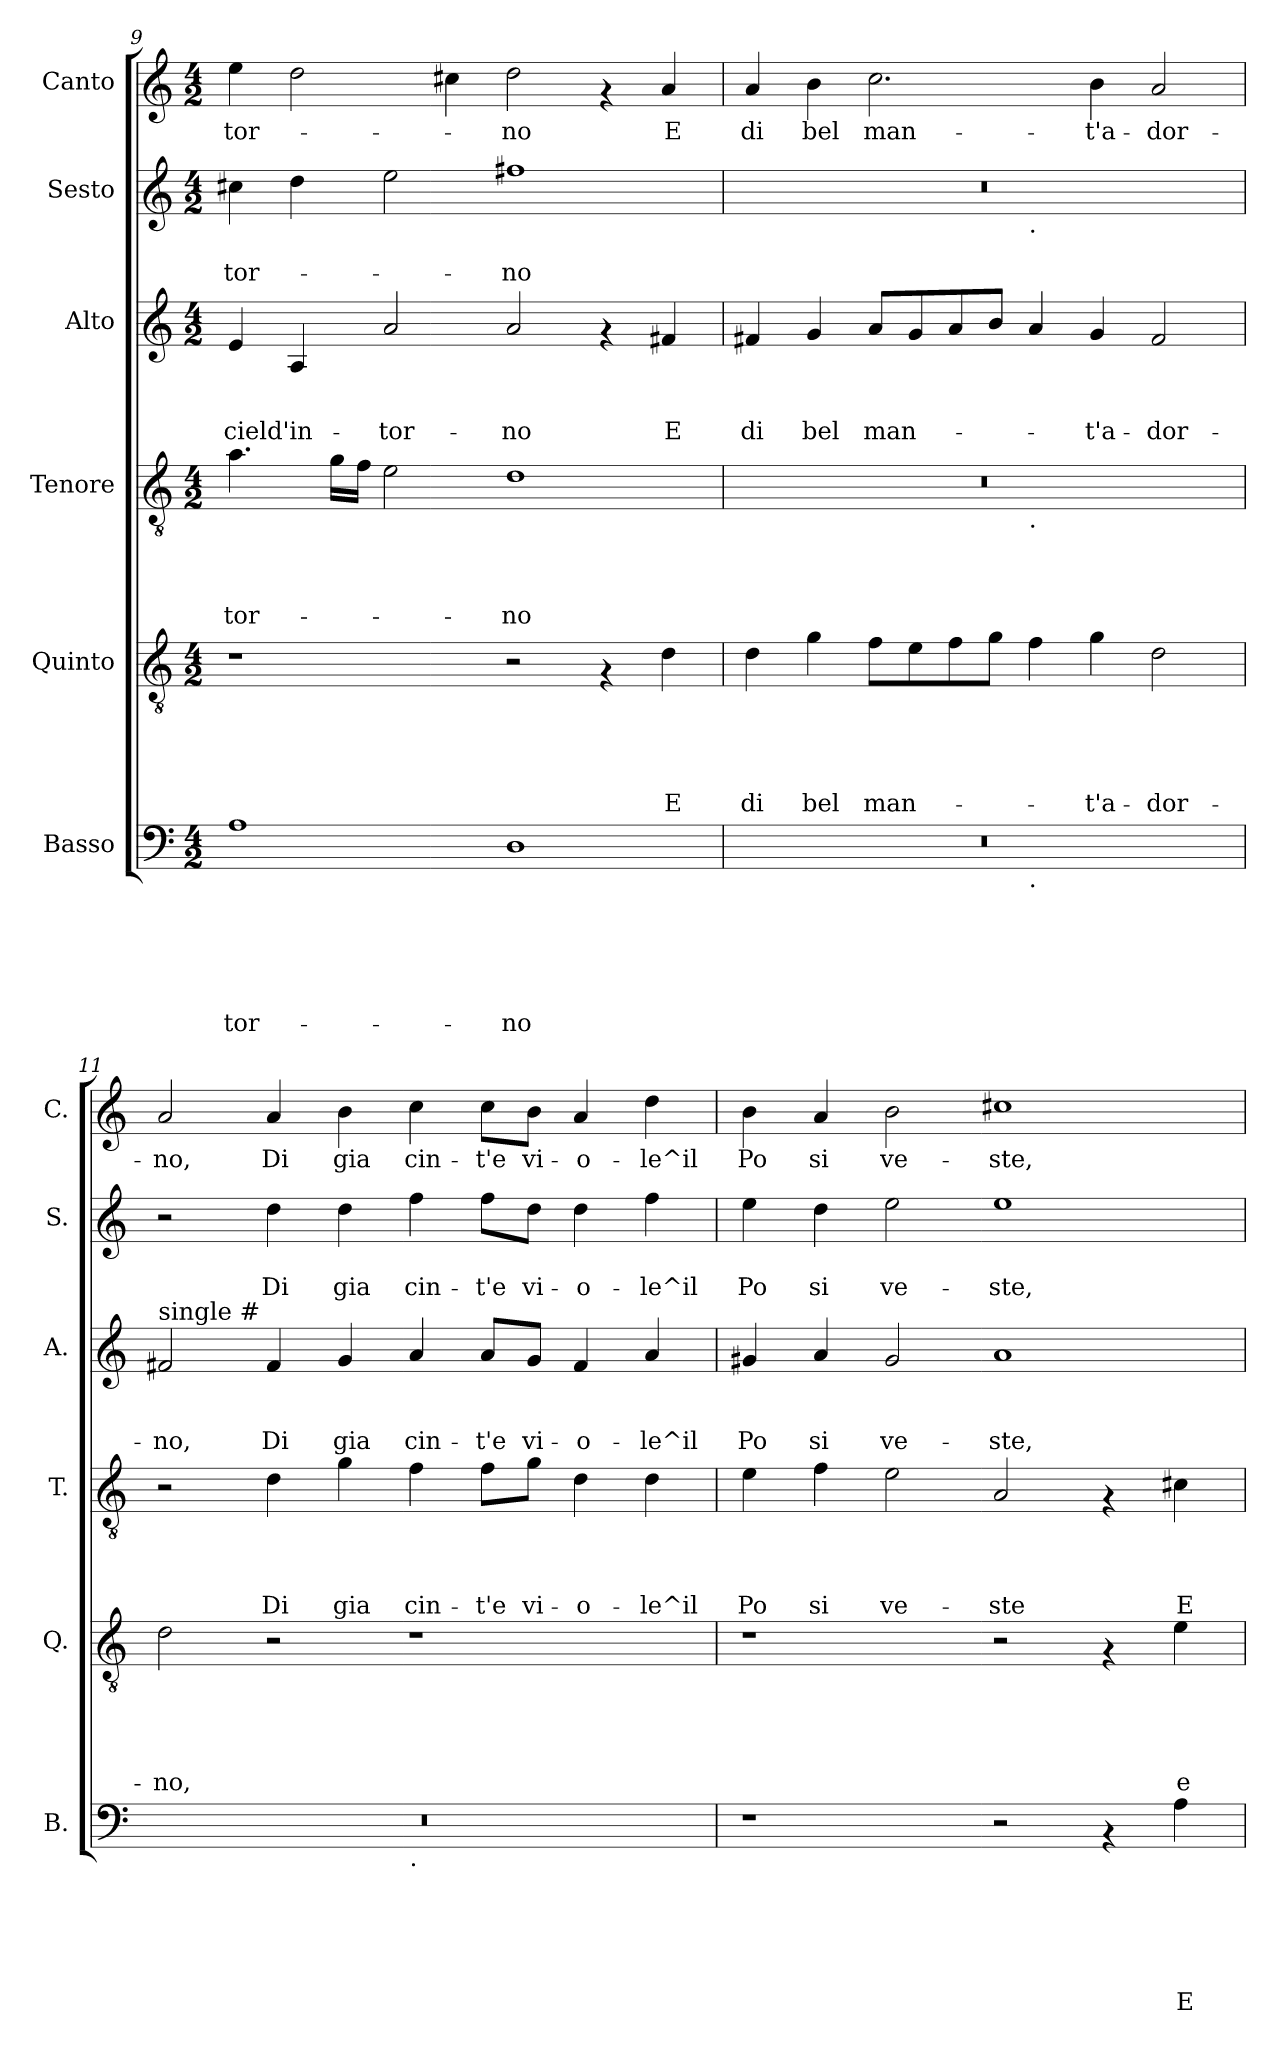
**kern	**text	**text	**text	**text	**text	**text	**kern	**text	**text	**text	**text	**text	**kern	**text	**text	**text	**text	**kern	**text	**text	**text	**kern	**text	**text	**kern	**text
*part6	*part6	*part6	*part6	*part6	*part6	*part6	*part5	*part5	*part5	*part5	*part5	*part5	*part4	*part4	*part4	*part4	*part4	*part3	*part3	*part3	*part3	*part2	*part2	*part2	*part1	*part1
*staff6	*staff6	*staff6	*staff6	*staff6	*staff6	*staff6	*staff5	*staff5	*staff5	*staff5	*staff5	*staff5	*staff4	*staff4	*staff4	*staff4	*staff4	*staff3	*staff3	*staff3	*staff3	*staff2	*staff2	*staff2	*staff1	*staff1
*I"Basso	*	*	*	*	*	*	*I"Quinto	*	*	*	*	*	*I"Tenore	*	*	*	*	*I"Alto	*	*	*	*I"Sesto	*	*	*I"Canto	*
*I'B.	*	*	*	*	*	*	*I'Q.	*	*	*	*	*	*I'T.	*	*	*	*	*I'A.	*	*	*	*I'S.	*	*	*I'C.	*
*clefF4	*	*	*	*	*	*	*clefGv2	*	*	*	*	*	*clefGv2	*	*	*	*	*clefG2	*	*	*	*clefG2	*	*	*clefG2	*
*k[]	*	*	*	*	*	*	*k[]	*	*	*	*	*	*k[]	*	*	*	*	*k[]	*	*	*	*k[]	*	*	*k[]	*
*C:	*	*	*	*	*	*	*C:	*	*	*	*	*	*C:	*	*	*	*	*C:	*	*	*	*C:	*	*	*C:	*
*M4/2	*	*	*	*	*	*	*M4/2	*	*	*	*	*	*M4/2	*	*	*	*	*M4/2	*	*	*	*M4/2	*	*	*M4/2	*
=9	=9	=9	=9	=9	=9	=9	=9	=9	=9	=9	=9	=9	=9	=9	=9	=9	=9	=9	=9	=9	=9	=9	=9	=9	=9	=9
!	!	!	!	!	!	!LO:LY:b	!	!	!	!	!	!	!	!	!	!	!LO:LY:b	!	!	!	!LO:LY:b	!	!	!LO:LY:b	!	!LO:LY:b
1A	.	.	.	.	.	-tor-	1r	.	.	.	.	.	4.a\	.	.	.	-tor-	4e/	.	.	cield'in-	4cc#X\	.	-tor-	4ee\	-tor-
.	.	.	.	.	.	.	.	.	.	.	.	.	.	.	.	.	.	4A/	.	.	.	4dd\	.	.	2dd\	.
.	.	.	.	.	.	.	.	.	.	.	.	.	16g\LL	.	.	.	.	.	.	.	.	.	.	.	.	.
.	.	.	.	.	.	.	.	.	.	.	.	.	16f\JJ	.	.	.	.	.	.	.	.	.	.	.	.	.
!	!	!	!	!	!	!	!	!	!	!	!	!	!	!	!	!	!	!	!	!	!LO:LY:b	!	!	!	!	!
.	.	.	.	.	.	.	.	.	.	.	.	.	2e\	.	.	.	.	2a/	.	.	-tor-	2ee\	.	.	.	.
.	.	.	.	.	.	.	.	.	.	.	.	.	.	.	.	.	.	.	.	.	.	.	.	.	4cc#X\	.
!	!	!	!	!	!	!LO:LY:b	!	!	!	!	!	!	!	!	!	!	!LO:LY:b	!	!	!	!LO:LY:b	!	!	!LO:LY:b	!	!LO:LY:b
1D	.	.	.	.	.	-no	2r	.	.	.	.	.	1d	.	.	.	-no	2a/	.	.	-no	1ff#X	.	-no	2dd\	-no
.	.	.	.	.	.	.	4rF	.	.	.	.	.	.	.	.	.	.	4rf	.	.	.	.	.	.	4rf	.
!	!	!	!	!	!	!	!	!	!	!	!	!LO:LY:b	!	!	!	!	!	!	!	!	!LO:LY:b	!	!	!	!	!LO:LY:b
.	.	.	.	.	.	.	4d\	.	.	.	.	E	.	.	.	.	.	4f#X/	.	.	E	.	.	.	4a/	E
=10	=10	=10	=10	=10	=10	=10	=10	=10	=10	=10	=10	=10	=10	=10	=10	=10	=10	=10	=10	=10	=10	=10	=10	=10	=10	=10
!	!	!	!	!	!	!	!	!	!	!	!	!LO:LY:b	!	!	!	!	!	!	!	!	!LO:LY:b	!	!	!	!	!LO:LY:b
*^	*	*	*	*	*	*	*	*	*	*	*	*	*^	*	*	*	*	*	*	*	*	*^	*	*	*	*
0r	1ryy	.	.	.	.	.	.	4d\	.	.	.	.	di	0r	1ryy	.	.	.	.	4f#X/	.	.	di	0r	1ryy	.	.	4a/	di
!	!	!	!	!	!	!	!	!	!	!	!	!	!LO:LY:b	!	!	!	!	!	!	!	!	!	!LO:LY:b	!	!	!	!	!	!LO:LY:b
.	.	.	.	.	.	.	.	4g\	.	.	.	.	bel	.	.	.	.	.	.	4g/	.	.	bel	.	.	.	.	4b\	bel
!	!	!	!	!	!	!	!	!	!	!	!	!	!LO:LY:b	!	!	!	!	!	!	!	!	!	!LO:LY:b	!	!	!	!	!	!LO:LY:b
.	.	.	.	.	.	.	.	8f\L	.	.	.	.	man-	.	.	.	.	.	.	8a/L	.	.	man-	.	.	.	.	2.cc\	man-
.	.	.	.	.	.	.	.	8e\	.	.	.	.	.	.	.	.	.	.	.	8g/	.	.	.	.	.	.	.	.	.
.	.	.	.	.	.	.	.	8f\	.	.	.	.	.	.	.	.	.	.	.	8a/	.	.	.	.	.	.	.	.	.
.	.	.	.	.	.	.	.	8g\J	.	.	.	.	.	.	.	.	.	.	.	8b/J	.	.	.	.	.	.	.	.	.
!	!	!	!	!	!	!	!	!	!	!	!	!	!	!	!	!	!	!	!	!	!	!	!	!	!LO:TX:b:t=.	!	!	!	!
!	!	!	!	!	!	!	!	!	!	!	!	!	!	!	!LO:TX:b:t=.	!	!	!	!	!	!	!	!	!	!	!	!	!	!
!	!LO:TX:b:t=.	!	!	!	!	!	!	!	!	!	!	!	!	!	!	!	!	!	!	!	!	!	!	!	!	!	!	!	!
.	1ryy	.	.	.	.	.	.	4f\	.	.	.	.	.	.	1ryy	.	.	.	.	4a/	.	.	.	.	1ryy	.	.	.	.
!	!	!	!	!	!	!	!	!	!	!	!	!	!LO:LY:b	!	!	!	!	!	!	!	!	!	!LO:LY:b	!	!	!	!	!	!LO:LY:b
.	.	.	.	.	.	.	.	4g\	.	.	.	.	-t'a-	.	.	.	.	.	.	4g/	.	.	-t'a-	.	.	.	.	4b\	-t'a-
!	!	!	!	!	!	!	!	!	!	!	!	!	!LO:LY:b	!	!	!	!	!	!	!	!	!	!LO:LY:b	!	!	!	!	!	!LO:LY:b
.	.	.	.	.	.	.	.	2d\	.	.	.	.	-dor-	.	.	.	.	.	.	2f#/	.	.	-dor-	.	.	.	.	2a/	-dor-
=11	=11	=11	=11	=11	=11	=11	=11	=11	=11	=11	=11	=11	=11	=11	=11	=11	=11	=11	=11	=11	=11	=11	=11	=11	=11	=11	=11	=11	=11
!	!	!	!	!	!	!	!	!	!	!	!	!	!	!	!	!	!	!	!	!LO:TX:a:t=single #	!	!	!	!	!	!	!	!	!
!	!	!	!	!	!	!	!	!	!	!	!	!	!LO:LY:b	!	!	!	!	!	!	!	!	!	!LO:LY:b	!	!	!	!	!	!LO:LY:b
*	*	*	*	*	*	*	*	*	*	*	*	*	*	*v	*v	*	*	*	*	*	*	*	*	*v	*v	*	*	*	*
0r	1ryy	.	.	.	.	.	.	2d\	.	.	.	.	-no,	2r	.	.	.	.	2f#/	.	.	-no,	2r	.	.	2a/	-no,
!	!	!	!	!	!	!	!	!	!	!	!	!	!	!	!	!	!	!LO:LY:b	!	!	!	!LO:LY:b	!	!	!LO:LY:b	!	!LO:LY:b
.	.	.	.	.	.	.	.	2r	.	.	.	.	.	4d\	.	.	.	Di	4f#/	.	.	Di	4dd\	.	Di	4a/	Di
!	!	!	!	!	!	!	!	!	!	!	!	!	!	!	!	!	!	!LO:LY:b	!	!	!	!LO:LY:b	!	!	!LO:LY:b	!	!LO:LY:b
.	.	.	.	.	.	.	.	.	.	.	.	.	.	4g\	.	.	.	gia	4g/	.	.	gia	4dd\	.	gia	4b\	gia
!	!LO:TX:b:t=.	!	!	!	!	!	!	!	!	!	!	!	!	!	!	!	!	!	!	!	!	!	!	!	!	!	!
!	!	!	!	!	!	!	!	!	!	!	!	!	!	!	!	!	!	!LO:LY:b	!	!	!	!LO:LY:b	!	!	!LO:LY:b	!	!LO:LY:b
.	1ryy	.	.	.	.	.	.	1r	.	.	.	.	.	4f\	.	.	.	cin-	4a/	.	.	cin-	4ff\	.	cin-	4cc\	cin-
!	!	!	!	!	!	!	!	!	!	!	!	!	!	!	!	!	!	!LO:LY:b	!	!	!	!LO:LY:b	!	!	!LO:LY:b	!	!LO:LY:b
.	.	.	.	.	.	.	.	.	.	.	.	.	.	8f\L	.	.	.	-t'e	8a/L	.	.	-t'e	8ff\L	.	-t'e	8cc\L	-t'e
!	!	!	!	!	!	!	!	!	!	!	!	!	!	!	!	!	!	!LO:LY:b	!	!	!	!LO:LY:b	!	!	!LO:LY:b	!	!LO:LY:b
.	.	.	.	.	.	.	.	.	.	.	.	.	.	8g\J	.	.	.	vi-	8g/J	.	.	vi-	8dd\J	.	vi-	8b\J	vi-
!	!	!	!	!	!	!	!	!	!	!	!	!	!	!	!	!	!	!LO:LY:b	!	!	!	!LO:LY:b	!	!	!LO:LY:b	!	!LO:LY:b
.	.	.	.	.	.	.	.	.	.	.	.	.	.	4d\	.	.	.	-o-	4f#/	.	.	-o-	4dd\	.	-o-	4a/	-o-
!	!	!	!	!	!	!	!	!	!	!	!	!	!	!	!	!	!	!LO:LY:b	!	!	!	!LO:LY:b	!	!	!LO:LY:b	!	!LO:LY:b
.	.	.	.	.	.	.	.	.	.	.	.	.	.	4d\	.	.	.	-le^il	4a/	.	.	-le^il	4ff\	.	-le^il	4dd\	-le^il
!!LO:PB:g=z
=12	=12	=12	=12	=12	=12	=12	=12	=12	=12	=12	=12	=12	=12	=12	=12	=12	=12	=12	=12	=12	=12	=12	=12	=12	=12	=12	=12
!	!	!	!	!	!	!	!	!	!	!	!	!	!	!	!	!	!	!LO:LY:b	!	!	!	!LO:LY:b	!	!	!LO:LY:b	!	!LO:LY:b
*v	*v	*	*	*	*	*	*	*	*	*	*	*	*	*	*	*	*	*	*	*	*	*	*	*	*	*	*
1r	.	.	.	.	.	.	1r	.	.	.	.	.	4e\	.	.	.	Po	4g#X/	.	.	Po	4ee\	.	Po	4b\	Po
!	!	!	!	!	!	!	!	!	!	!	!	!	!	!	!	!	!LO:LY:b	!	!	!	!LO:LY:b	!	!	!LO:LY:b	!	!LO:LY:b
.	.	.	.	.	.	.	.	.	.	.	.	.	4f\	.	.	.	si	4a/	.	.	si	4dd\	.	si	4a/	si
!	!	!	!	!	!	!	!	!	!	!	!	!	!	!	!	!	!LO:LY:b	!	!	!	!LO:LY:b	!	!	!LO:LY:b	!	!LO:LY:b
.	.	.	.	.	.	.	.	.	.	.	.	.	2e\	.	.	.	ve-	2g#/	.	.	ve-	2ee\	.	ve-	2b\	ve-
!	!	!	!	!	!	!	!	!	!	!	!	!	!	!	!	!	!LO:LY:b	!	!	!	!LO:LY:b	!	!	!LO:LY:b	!	!LO:LY:b
2r	.	.	.	.	.	.	2r	.	.	.	.	.	2A/	.	.	.	-ste	1a	.	.	-ste,	1ee	.	-ste,	1cc#X	-ste,
4rAA	.	.	.	.	.	.	4rF	.	.	.	.	.	4rF	.	.	.	.	.	.	.	.	.	.	.	.	.
!	!	!	!	!	!	!LO:LY:b	!	!	!	!	!	!LO:LY:b	!	!	!	!	!LO:LY:b	!	!	!	!	!	!	!	!	!
4A\	.	.	.	.	.	E	4e\	.	.	.	.	e	4c#X\	.	.	.	E	.	.	.	.	.	.	.	.	.
=	=	=	=	=	=	=	=	=	=	=	=	=	=	=	=	=	=	=	=	=	=	=	=	=	=	=
*-	*-	*-	*-	*-	*-	*-	*-	*-	*-	*-	*-	*-	*-	*-	*-	*-	*-	*-	*-	*-	*-	*-	*-	*-	*-	*-
